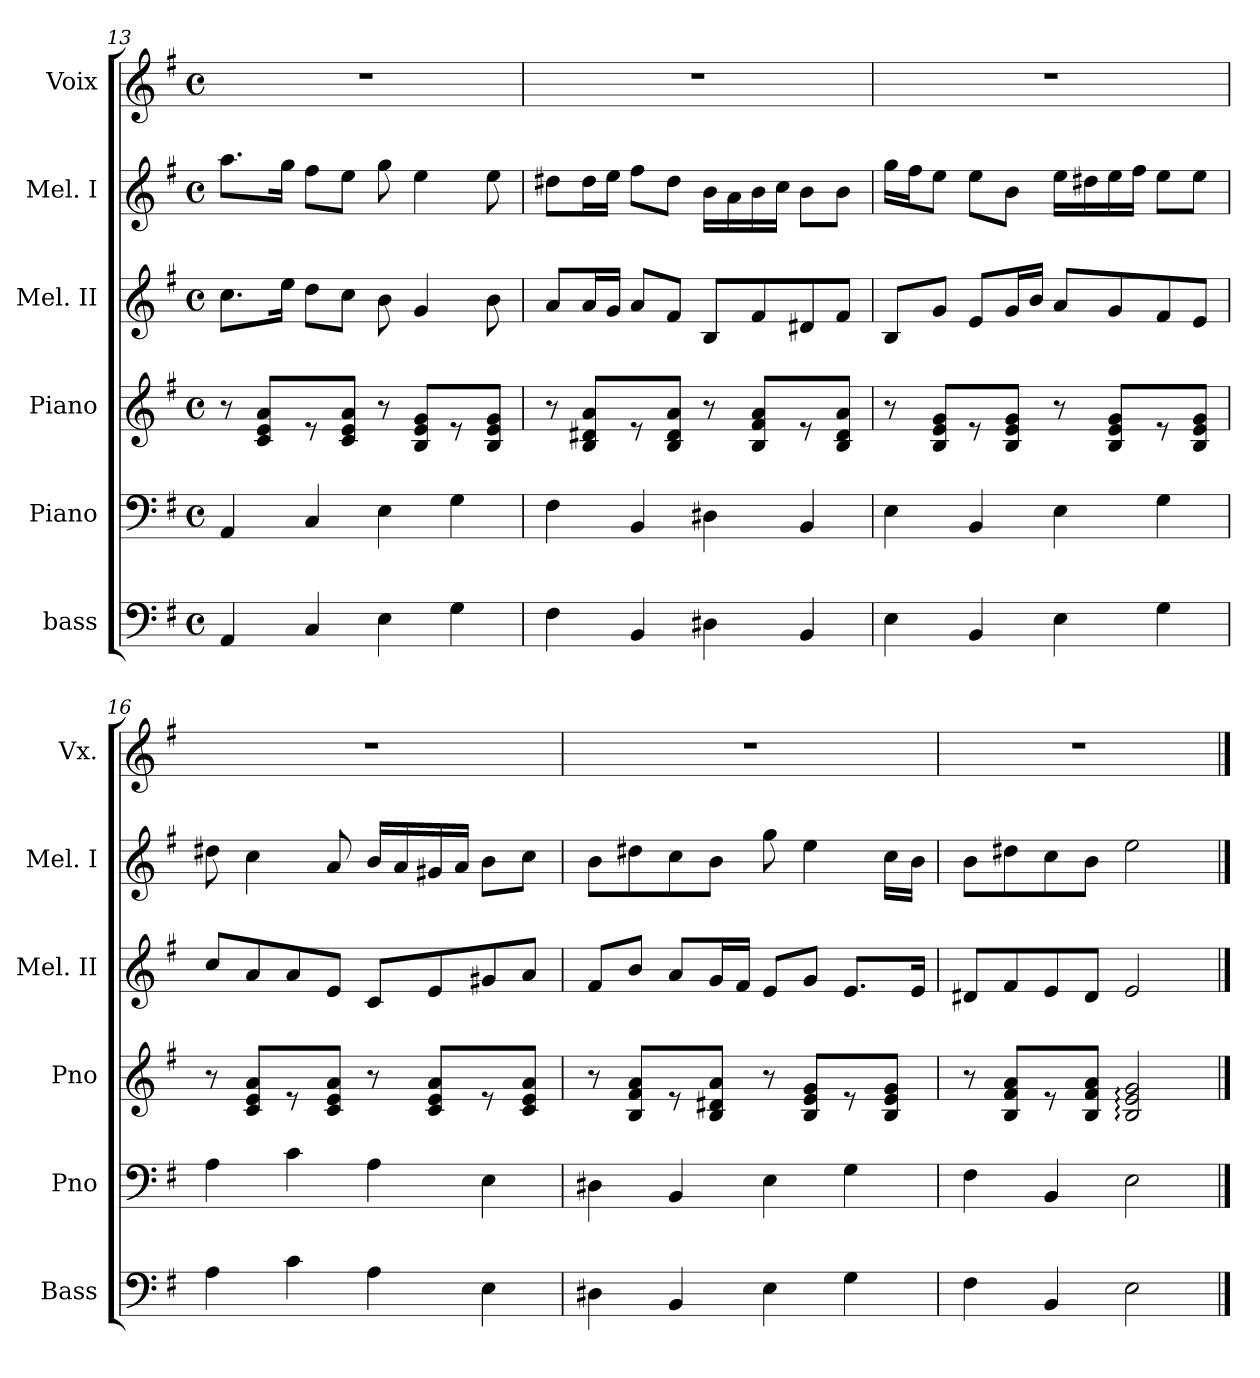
**kern	**kern	**kern	**kern	**kern	**kern
*part6	*part5	*part4	*part3	*part2	*part1
*staff6	*staff5	*staff4	*staff3	*staff2	*staff1
*I"bass	*I"Piano	*I"Piano	*I"Mel. II	*I"Mel. I	*I"Voix
*I'Bass	*I'Pno	*I'Pno	*I'Mel. II	*I'Mel. I	*I'Vx.
*clefF4	*clefF4	*clefG2	*clefG2	*clefG2	*clefG2
*ITrd7c12	*	*	*	*	*
*k[f#]	*k[f#]	*k[f#]	*k[f#]	*k[f#]	*k[f#]
*M4/4	*M4/4	*M4/4	*M4/4	*M4/4	*M4/4
*met(c)	*met(c)	*met(c)	*met(c)	*met(c)	*met(c)
=13	=13	=13	=13	=13	=13
4AAA/	4AA/	8r	8.cc\L	8.aa\L	1r
.	.	8c/ 8e/ 8a/L	.	.	.
.	.	.	16ee\Jk	16gg\Jk	.
4CC/	4C/	8r	8dd\L	8ff#\L	.
.	.	8c/ 8e/ 8a/J	8cc\J	8ee\J	.
4EE\	4E\	8r	8b\	8gg\	.
.	.	8B/ 8e/ 8g/L	4g/	4ee\	.
4GG\	4G\	8r	.	.	.
.	.	8B/ 8e/ 8g/J	8b\	8ee\	.
=14	=14	=14	=14	=14	=14
4FF#\	4F#\	8r	8a/L	8dd#X\L	1r
.	.	8B/ 8d#X/ 8a/L	16a/L	16dd#\L	.
.	.	.	16g/JJ	16ee\JJ	.
4BBB/	4BB/	8r	8a/L	8ff#\L	.
.	.	8B/ 8d#/ 8a/J	8f#/J	8dd#\J	.
4DD#X\	4D#X\	8r	8B/L	16b\LL	.
.	.	.	.	16a\	.
.	.	8B/ 8f#/ 8a/L	8f#/	16b\	.
.	.	.	.	16cc\JJ	.
4BBB/	4BB/	8r	8d#X/	8b\L	.
.	.	8B/ 8d#/ 8a/J	8f#/J	8b\J	.
!!LO:LB:g=z
=15	=15	=15	=15	=15	=15
4EE\	4E\	8r	8B/L	16gg\LL	1r
.	.	.	.	16ff#\J	.
.	.	8B/ 8e/ 8g/L	8g/J	8ee\J	.
4BBB/	4BB/	8r	8e/L	8ee\L	.
.	.	8B/ 8e/ 8g/J	16g/L	8b\J	.
.	.	.	16b/JJ	.	.
4EE\	4E\	8r	8a/L	16ee\LL	.
.	.	.	.	16dd#X\	.
.	.	8B/ 8e/ 8g/L	8g/	16ee\	.
.	.	.	.	16ff#\JJ	.
4GG\	4G\	8r	8f#/	8ee\L	.
.	.	8B/ 8e/ 8g/J	8e/J	8ee\J	.
=16	=16	=16	=16	=16	=16
4AA\	4A\	8r	8cc/L	8dd#X\	1r
.	.	8c/ 8e/ 8a/L	8a/	4cc\	.
4C\	4c\	8r	8a/	.	.
.	.	8c/ 8e/ 8a/J	8e/J	8a/	.
4AA\	4A\	8r	8c/L	16b/LL	.
.	.	.	.	16a/	.
.	.	8c/ 8e/ 8a/L	8e/	16g#X/	.
.	.	.	.	16a/JJ	.
4EE\	4E\	8r	8g#X/	8b\L	.
.	.	8c/ 8e/ 8a/J	8a/J	8cc\J	.
=17	=17	=17	=17	=17	=17
4DD#X\	4D#X\	8r	8f#/L	8b\L	1r
.	.	8B/ 8f#/ 8a/L	8b/J	8dd#X\	.
4BBB/	4BB/	8r	8a/L	8cc\	.
.	.	8B/ 8d#X/ 8a/J	16g/L	8b\J	.
.	.	.	16f#/JJ	.	.
4EE\	4E\	8r	8e/L	8gg\	.
.	.	8B/ 8e/ 8g/L	8g/J	4ee\	.
4GG\	4G\	8r	8.e/L	.	.
.	.	8B/ 8e/ 8g/J	.	16cc\LL	.
.	.	.	16e/Jk	16b\JJ	.
!!LO:PB:g=z
=18	=18	=18	=18	=18	=18
4FF#\	4F#\	8r	8d#X/L	8b\L	1r
.	.	8B/ 8f#/ 8a/L	8f#/	8dd#X\	.
4BBB/	4BB/	8r	8e/	8cc\	.
.	.	8B/ 8f#/ 8a/J	8d#/J	8b\J	.
2EE\	2E\	2B/: 2e/: 2g/:	2e/	2ee\	.
==	==	==	==	==	==
*-	*-	*-	*-	*-	*-
